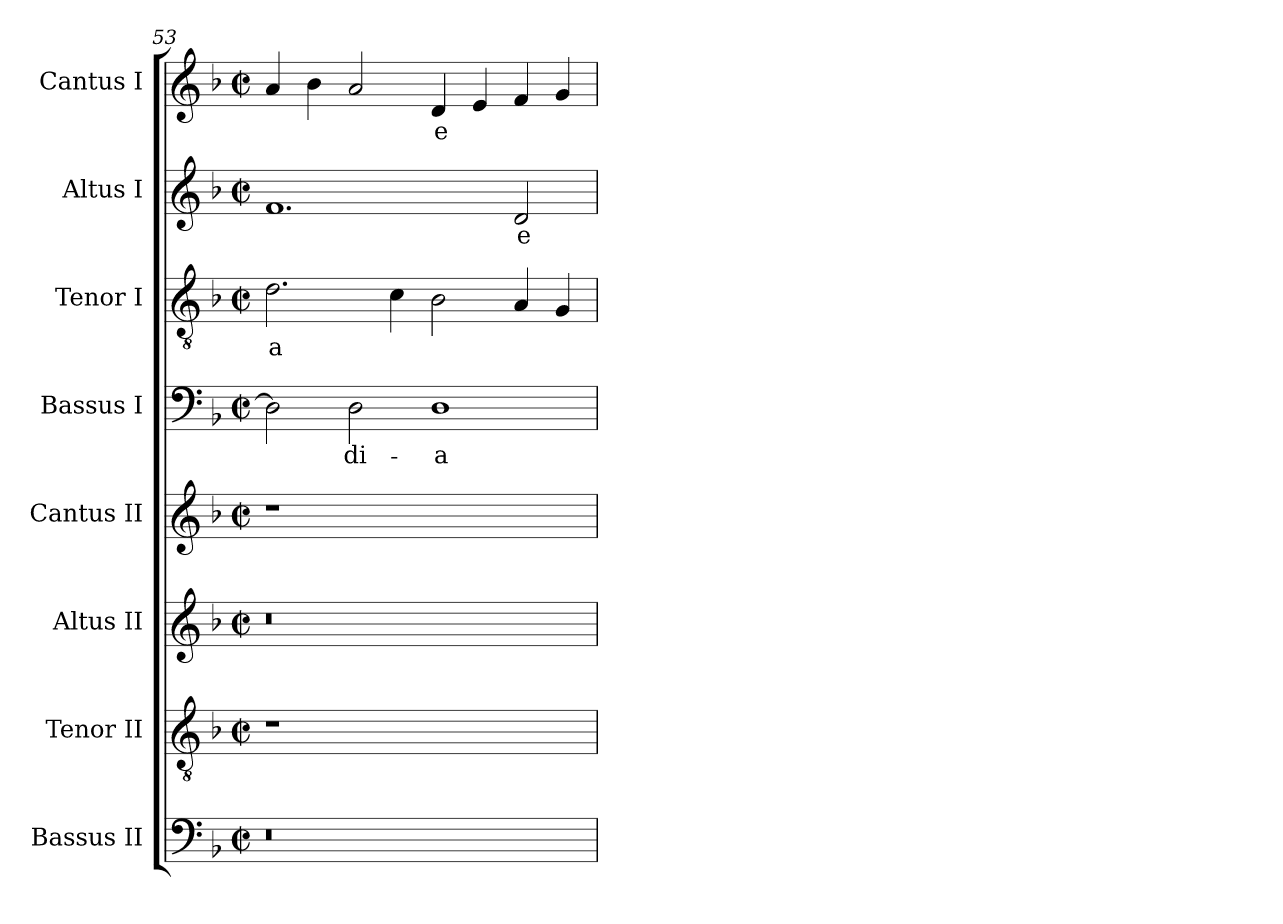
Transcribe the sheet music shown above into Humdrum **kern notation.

**kern	**kern	**kern	**kern	**kern	**text	**kern	**text	**kern	**text	**kern	**text
*part8	*part7	*part6	*part5	*part4	*part4	*part3	*part3	*part2	*part2	*part1	*part1
*staff8	*staff7	*staff6	*staff5	*staff4	*staff4	*staff3	*staff3	*staff2	*staff2	*staff1	*staff1
*I"Bassus II	*I"Tenor II	*I"Altus II	*I"Cantus II	*I"Bassus I	*	*I"Tenor I	*	*I"Altus I	*	*I"Cantus I	*
*clefF4	*clefGv2	*clefG2	*clefG2	*clefF4	*	*clefGv2	*	*clefG2	*	*clefG2	*
*k[b-]	*k[b-]	*k[b-]	*k[b-]	*k[b-]	*	*k[b-]	*	*k[b-]	*	*k[b-]	*
*F:	*F:	*F:	*F:	*F:	*	*F:	*	*F:	*	*F:	*
*M2/2	*M2/2	*M2/2	*M2/2	*M2/2	*	*M2/2	*	*M2/2	*	*M2/2	*
*met(c|)	*met(c|)	*met(c|)	*met(c|)	*met(c|)	*	*met(c|)	*	*met(c|)	*	*met(c|)	*
=53	=53	=53	=53	=53	=53	=53	=53	=53	=53	=53	=53
!	!	!	!	!	!LO:LY:b:cj	!	!LO:LY:b:cj	!	!LO:LY:b:cj	!	!LO:LY:b:cj
0r	1r	0r	1r	2D\]	--	2.d\	a	1.f	.	4a/	.
!	!	!	!	!	!	!	!	!	!	!	!LO:LY:b:cj
.	.	.	.	.	.	.	.	.	.	4b-\	.
!	!	!	!	!	!LO:LY:b:cj	!	!	!	!	!	!LO:LY:b:cj
.	.	.	.	2D\	-di-	.	.	.	.	2a/	.
!	!	!	!	!	!	!	!LO:LY:b:cj	!	!	!	!
.	.	.	.	.	.	4c\	.	.	.	.	.
!	!	!	!	!	!LO:LY:b:cj	!	!LO:LY:b:cj	!	!	!	!LO:LY:b:cj
.	1ryy	.	1ryy	1D	-a	2B-\	.	.	.	4d/	e-
!	!	!	!	!	!	!	!	!	!	!	!LO:LY:b:cj
.	.	.	.	.	.	.	.	.	.	4e/	--
!	!	!	!	!	!	!	!LO:LY:b:cj	!	!LO:LY:b:cj	!	!LO:LY:b:cj
.	.	.	.	.	.	4A/	.	2d/	e-	4f/	--
!	!	!	!	!	!	!	!LO:LY:b:cj	!	!	!	!LO:LY:b:cj
.	.	.	.	.	.	4G/	.	.	.	4g/	--
=	=	=	=	=	=	=	=	=	=	=	=
*-	*-	*-	*-	*-	*-	*-	*-	*-	*-	*-	*-
